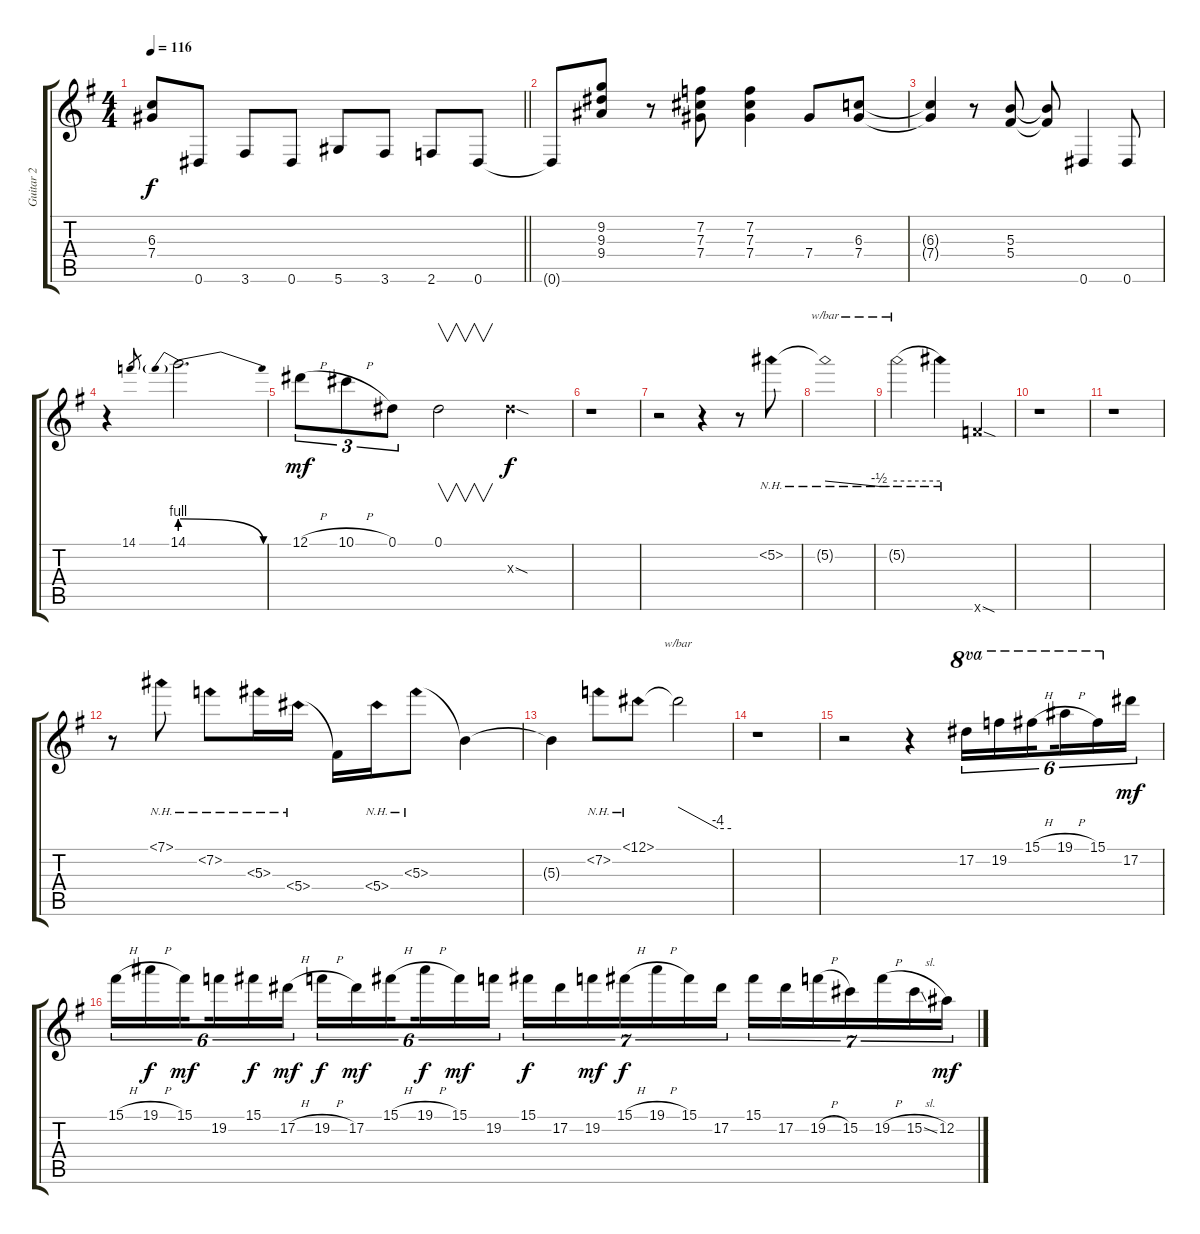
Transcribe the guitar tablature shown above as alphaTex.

\track ("Guitar 2" "Guitar 2") {instrument distortionguitar}
\staff {score tabs}
\tuning (Eb4 Bb3 Gb3 Db3 Ab2 Eb2) {hide}
\ts (4 4)
\tempo 116
\clef g2
\barLineRight lightlight
\ks g
(6.3 7.4).8{dy f} 0.6.8 3.6.8 0.6.8 5.6.8 3.6.8 2.6.8 0.6.8 |
0.6{t}.8 (9.2 9.3 9.4).8 r.8 (7.2 7.3 7.4).8 (7.2 7.3 7.4).4 7.4.8 (6.3 7.4).8 |
(6.3{t} 7.4{t}).4 r.8 (5.3 5.4).8 (5.3{t} 5.4{t}).8 0.6.4 0.6.8 |
r.4 14.1.8{gr} 14.1{be (prebendrelease 0 4 60 0)}.2{d} |
12.1{h}.8{tu (3 2) dy mf} 10.1{h}.8{tu (3 2)} 0.1.8{tu (3 2)} 0.1.2{v} 9.3{sod x}.4{dy f} |
r.1 |
r.2 r.4 r.8 5.2{nh}.8 |
5.2{nh t}.1{tbe (custom default 0 0 45 -2 60 -2)} |
5.2{nh t}.2{tbe (hold default 0 0 60 0)} 5.2{nh t}.4 14.6{sod x}.4 |
r.1 |
r.1 |
r.8 7.1{nh}.8 7.2{nh}.8 5.3{nh}.16 5.4{nh}.16 5.4{t}.16 5.4{nh}.16 5.3{nh}.8 5.3{t}.4 |
5.3{t}.4 7.2{nh}.8 12.1{nh}.8 12.1{t}.2{tbe (custom default 0 0 45 -16 60 -16)} |
r.1 |
r.2 r.4 17.2.16{tu (6 4) ot 8va} 19.2.16{tu (6 4) ot 8va} 15.1{h}.16{tu (6 4) ot 8va beam splitsecondary} 19.1{h}.16{tu (6 4) ot 8va} 15.1.16{tu (6 4) ot 8va} 17.2.16{tu (6 4) dy mf} |
15.1{h}.16{tu (6 4)} 19.1{h}.16{tu (6 4) dy f} 15.1.16{tu (6 4) dy mf beam splitsecondary} 19.2.16{tu (6 4)} 15.1.16{tu (6 4) dy f} 17.2{h}.16{tu (6 4) dy mf} 19.2{h}.16{tu (6 4) dy f} 17.2.16{tu (6 4) dy mf} 15.1{h}.16{tu (6 4) beam splitsecondary} 19.1{h}.16{tu (6 4) dy f} 15.1.16{tu (6 4) dy mf} 19.2.16{tu (6 4)} 15.1.16{tu (7 4) dy f} 17.2.16{tu (7 4)} 19.2.16{tu (7 4) dy mf} 15.1{h}.16{tu (7 4) dy f} 19.1{h}.16{tu (7 4)} 15.1.16{tu (7 4)} 17.2.16{tu (7 4)} 15.1.16{tu (7 4)} 17.2.16{tu (7 4)} 19.2{h}.16{tu (7 4)} 15.2.16{tu (7 4)} 19.2{h}.16{tu (7 4)} 15.2{sl}.16{tu (7 4)} 12.2.16{tu (7 4) dy mf}
